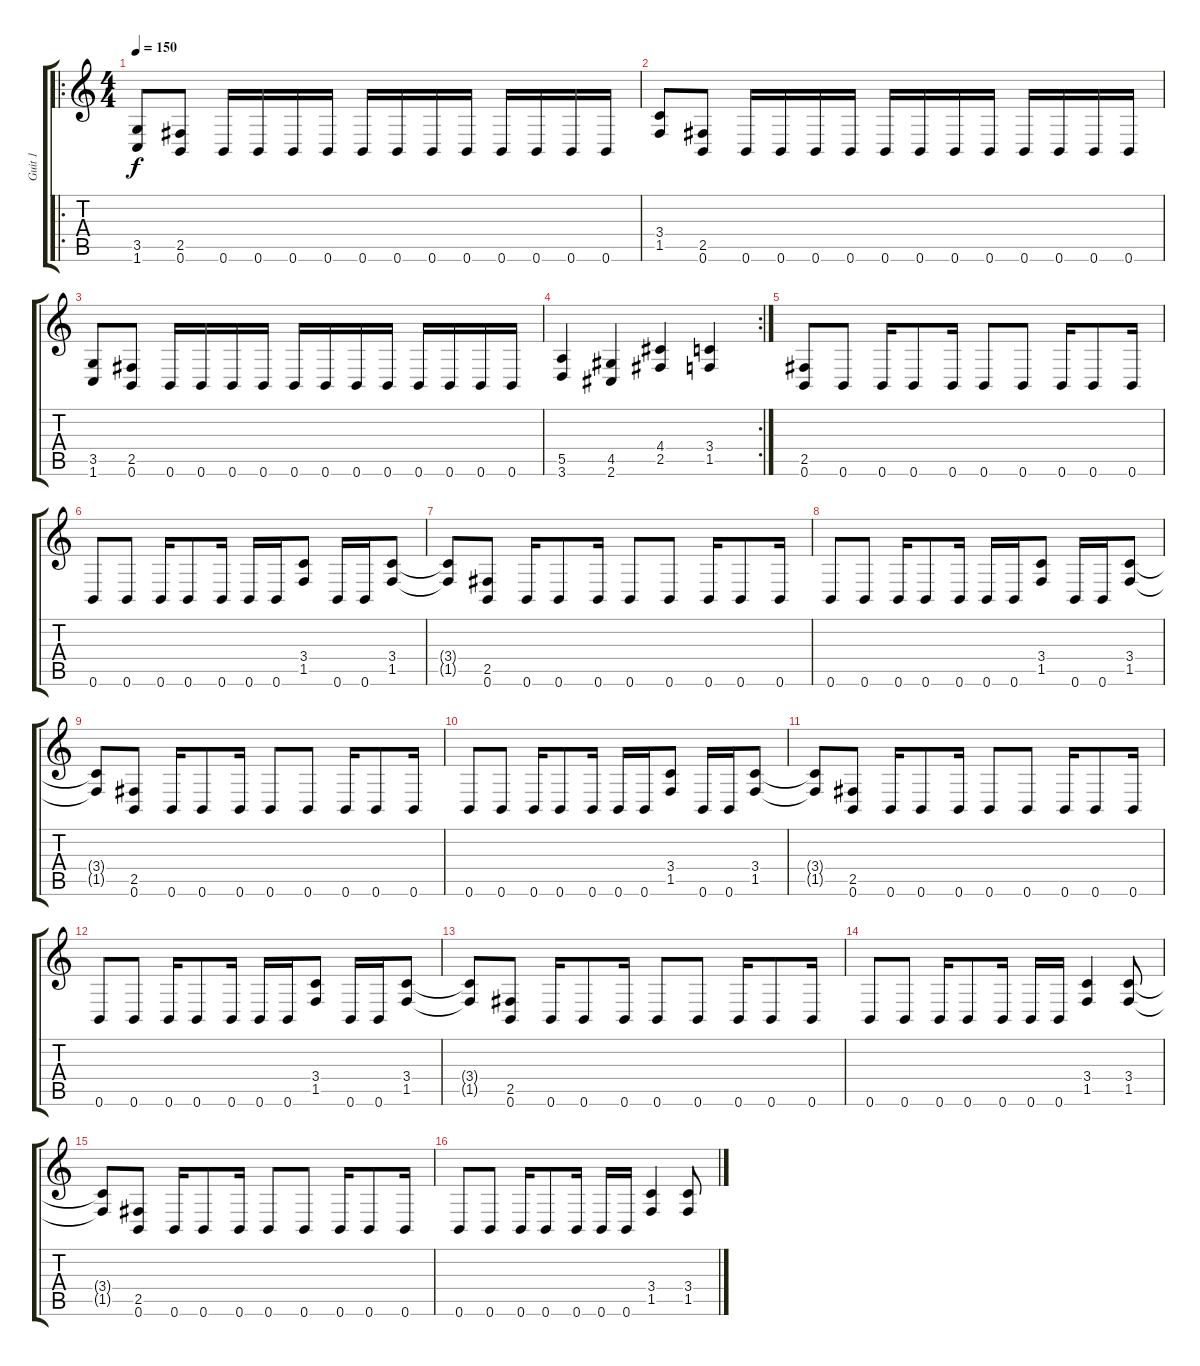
\track ("Guit 1" "Guit 1") {instrument distortionguitar}
\staff {score tabs}
\tuning (B3 Gb3 D3 A2 E2 B1) {hide}
\ro
\ts (4 4)
\tempo 150
\clef g2
\ks c
(3.5 1.6).8{dy f} (2.5 0.6).8 0.6.16 0.6.16 0.6.16 0.6.16 0.6.16 0.6.16 0.6.16 0.6.16 0.6.16 0.6.16 0.6.16 0.6.16 |
(3.4 1.5).8 (2.5 0.6).8 0.6.16 0.6.16 0.6.16 0.6.16 0.6.16 0.6.16 0.6.16 0.6.16 0.6.16 0.6.16 0.6.16 0.6.16 |
(3.5 1.6).8 (2.5 0.6).8 0.6.16 0.6.16 0.6.16 0.6.16 0.6.16 0.6.16 0.6.16 0.6.16 0.6.16 0.6.16 0.6.16 0.6.16 |
\rc 2
(5.5 3.6).4 (4.5 2.6).4 (4.4 2.5).4 (3.4 1.5).4 |
(2.5 0.6).8 0.6.8 0.6.16 0.6.8 0.6.16 0.6.8 0.6.8 0.6.16 0.6.8 0.6.16 |
0.6.8 0.6.8 0.6.16 0.6.8 0.6.16 0.6.16 0.6.16 (3.4 1.5).8 0.6.16 0.6.16 (3.4 1.5).8 |
(3.4{t} 1.5{t}).8 (2.5 0.6).8 0.6.16 0.6.8 0.6.16 0.6.8 0.6.8 0.6.16 0.6.8 0.6.16 |
0.6.8 0.6.8 0.6.16 0.6.8 0.6.16 0.6.16 0.6.16 (3.4 1.5).8 0.6.16 0.6.16 (3.4 1.5).8 |
(3.4{t} 1.5{t}).8 (2.5 0.6).8 0.6.16 0.6.8 0.6.16 0.6.8 0.6.8 0.6.16 0.6.8 0.6.16 |
0.6.8 0.6.8 0.6.16 0.6.8 0.6.16 0.6.16 0.6.16 (3.4 1.5).8 0.6.16 0.6.16 (3.4 1.5).8 |
(3.4{t} 1.5{t}).8 (2.5 0.6).8 0.6.16 0.6.8 0.6.16 0.6.8 0.6.8 0.6.16 0.6.8 0.6.16 |
0.6.8 0.6.8 0.6.16 0.6.8 0.6.16 0.6.16 0.6.16 (3.4 1.5).8 0.6.16 0.6.16 (3.4 1.5).8 |
(3.4{t} 1.5{t}).8 (2.5 0.6).8 0.6.16 0.6.8 0.6.16 0.6.8 0.6.8 0.6.16 0.6.8 0.6.16 |
0.6.8 0.6.8 0.6.16 0.6.8 0.6.16 0.6.16 0.6.16 (3.4 1.5).4 (3.4 1.5).8 |
(3.4{t} 1.5{t}).8 (2.5 0.6).8 0.6.16 0.6.8 0.6.16 0.6.8 0.6.8 0.6.16 0.6.8 0.6.16 |
0.6.8 0.6.8 0.6.16 0.6.8 0.6.16 0.6.16 0.6.16 (3.4 1.5).4 (3.4 1.5).8
